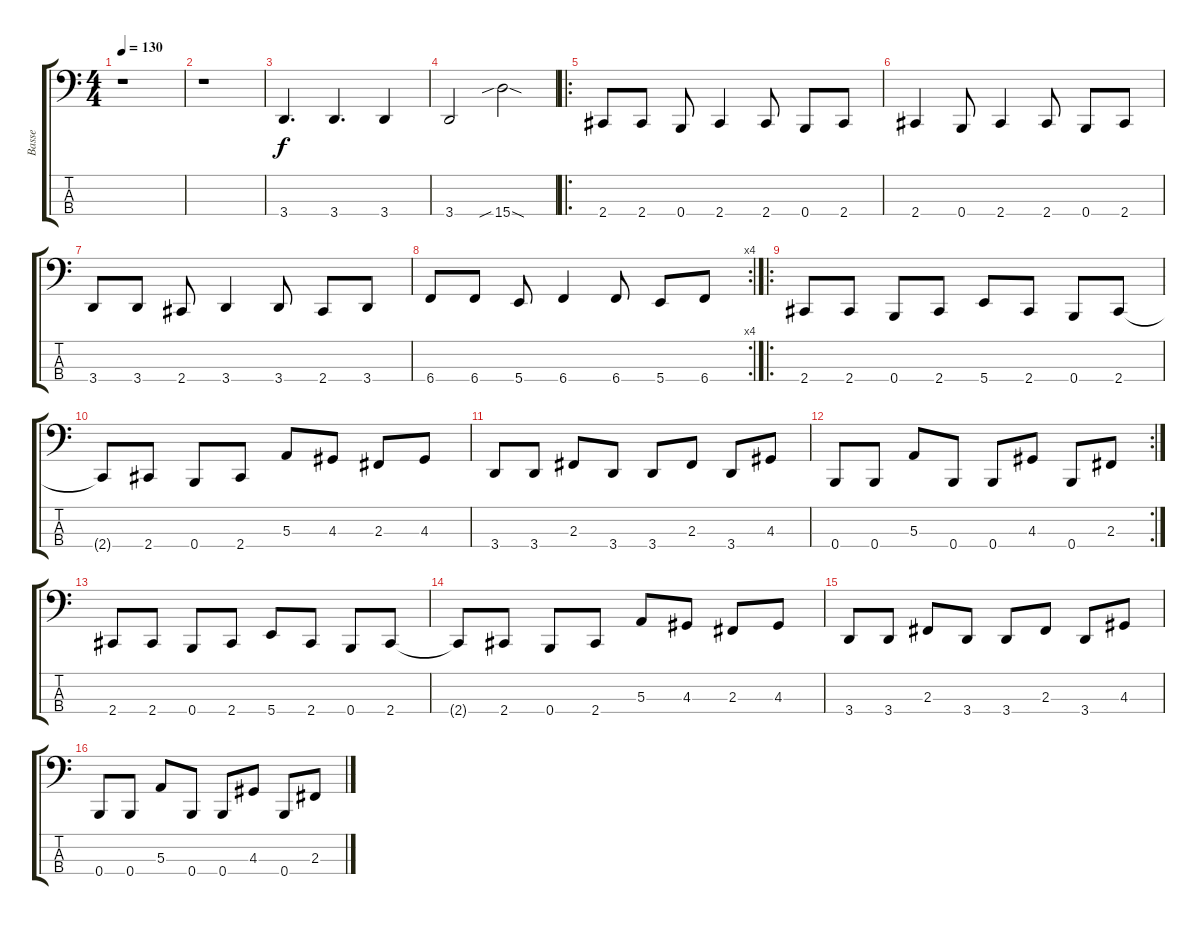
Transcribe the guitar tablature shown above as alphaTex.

\track ("Basse" "Basse") {instrument electricbassfinger}
\staff {score tabs}
\tuning (D2 A1 E1 B0) {hide}
\ts (4 4)
\tempo 130
\clef f4
\ks c
r.1{dy f} |
r.1 |
3.4.4{d} 3.4.4{d} 3.4.4 |
3.4.2 15.4{sib sod}.2 |
\ro
2.4.8 2.4.8 0.4.8 2.4.4 2.4.8 0.4.8 2.4.8 |
2.4.4 0.4.8 2.4.4 2.4.8 0.4.8 2.4.8 |
3.4.8 3.4.8 2.4.8 3.4.4 3.4.8 2.4.8 3.4.8 |
\rc 4
6.4.8 6.4.8 5.4.8 6.4.4 6.4.8 5.4.8 6.4.8 |
\ro
2.4.8 2.4.8 0.4.8 2.4.8 5.4.8 2.4.8 0.4.8 2.4.8 |
2.4{t}.8 2.4.8 0.4.8 2.4.8 5.3.8 4.3.8 2.3.8 4.3.8 |
3.4.8 3.4.8 2.3.8 3.4.8 3.4.8 2.3.8 3.4.8 4.3.8 |
\rc 2
0.4.8 0.4.8 5.3.8 0.4.8 0.4.8 4.3.8 0.4.8 2.3.8 |
2.4.8 2.4.8 0.4.8 2.4.8 5.4.8 2.4.8 0.4.8 2.4.8 |
2.4{t}.8 2.4.8 0.4.8 2.4.8 5.3.8 4.3.8 2.3.8 4.3.8 |
3.4.8 3.4.8 2.3.8 3.4.8 3.4.8 2.3.8 3.4.8 4.3.8 |
0.4.8 0.4.8 5.3.8 0.4.8 0.4.8 4.3.8 0.4.8 2.3.8
